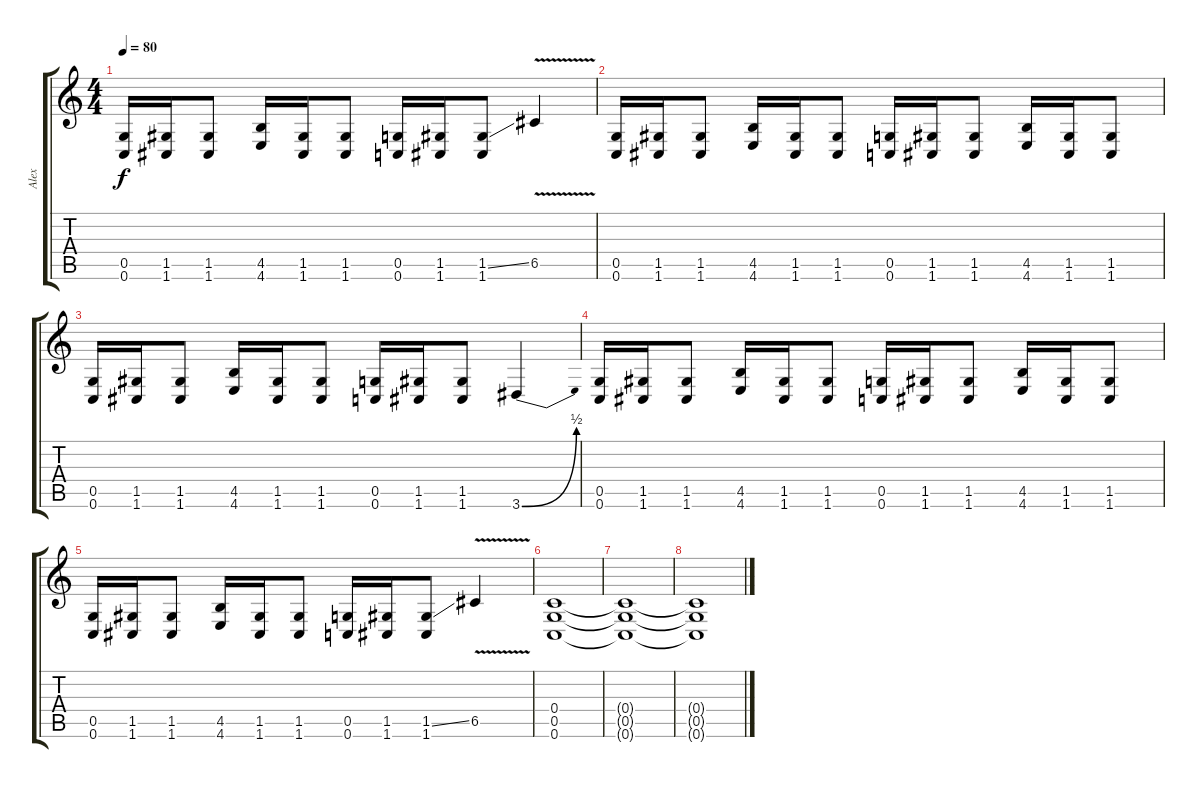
\track ("Alex" "Alex") {instrument distortionguitar}
\staff {score tabs}
\tuning (D4 A3 F3 C3 G2 C2) {hide}
\ts (4 4)
\tempo 80
\clef g2
\ks c
(0.5 0.6).16{dy f} (1.5 1.6).16 (1.5 1.6).8 (4.5 4.6).16 (1.5 1.6).16 (1.5 1.6).8 (0.5 0.6).16 (1.5 1.6).16 (1.5{ss} 1.6).8 6.5{v}.4 |
(0.5 0.6).16 (1.5 1.6).16 (1.5 1.6).8 (4.5 4.6).16 (1.5 1.6).16 (1.5 1.6).8 (0.5 0.6).16 (1.5 1.6).16 (1.5 1.6).8 (4.5 4.6).16 (1.5 1.6).16 (1.5 1.6).8 |
(0.5 0.6).16 (1.5 1.6).16 (1.5 1.6).8 (4.5 4.6).16 (1.5 1.6).16 (1.5 1.6).8 (0.5 0.6).16 (1.5 1.6).16 (1.5 1.6).8 3.6{be (bend 0 0 60 2)}.4 |
(0.5 0.6).16 (1.5 1.6).16 (1.5 1.6).8 (4.5 4.6).16 (1.5 1.6).16 (1.5 1.6).8 (0.5 0.6).16 (1.5 1.6).16 (1.5 1.6).8 (4.5 4.6).16 (1.5 1.6).16 (1.5 1.6).8 |
(0.5 0.6).16 (1.5 1.6).16 (1.5 1.6).8 (4.5 4.6).16 (1.5 1.6).16 (1.5 1.6).8 (0.5 0.6).16 (1.5 1.6).16 (1.5{ss} 1.6).8 6.5{v}.4 |
(0.4 0.5 0.6).1 |
(0.4{t} 0.5{t} 0.6{t}).1 |
(0.4{t} 0.5{t} 0.6{t}).1
